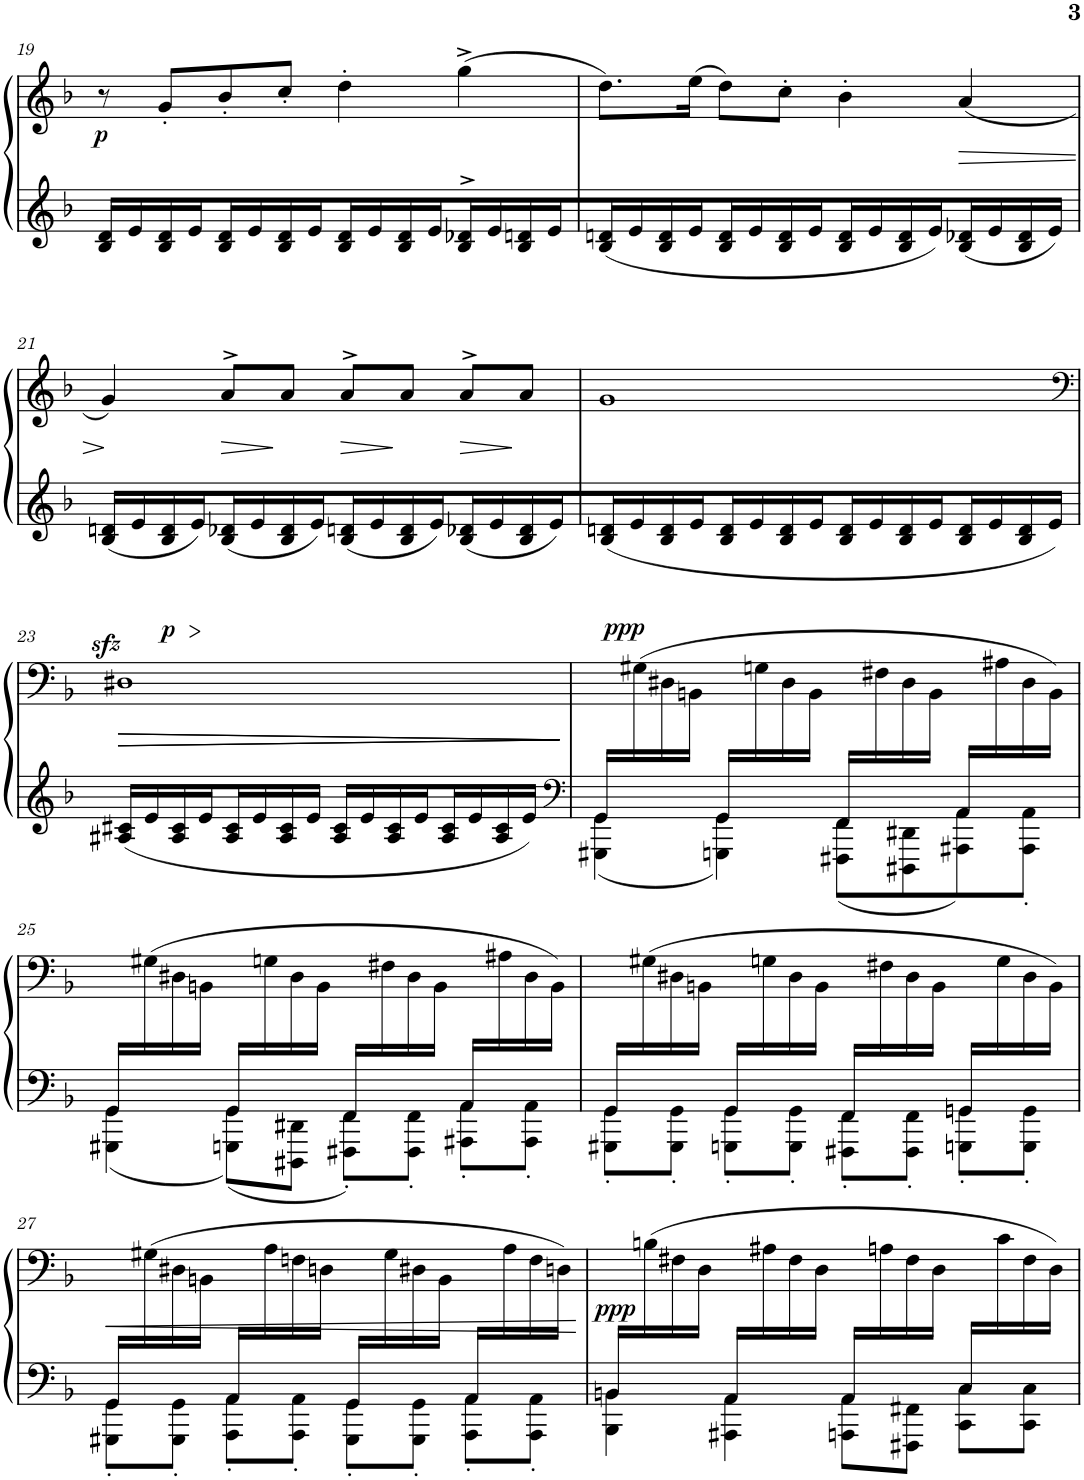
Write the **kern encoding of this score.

**kern	**kern	**dynam
*part1	*part1	*part1
*staff2	*staff1	*staff1/2
*I"Piano	*	*
*I'Pno.	*	*
!!LO:PB:g=z
*clefG2	*clefG2	*
*k[b-]	*k[b-]	*
*M4/4	*M4/4	*
=19	=19	=19
!	!	!LO:DY:b
16B-/ 16d/LL	8r	p
16e/	.	.
16B-/ 16d/	8g'/L	.
16e/J	.	.
16B-/ 16d/L	8b-'/	.
16e/	.	.
16B-/ 16d/	8cc'/J	.
16e/J	.	.
16B-/ 16d/L	4dd'\	.
16e/	.	.
16B-/ 16d/	.	.
16e/J	.	.
16B-/^> 16d-X/^>L	(4gg^\	.
16e/	.	.
16B-/ 16dn/	.	.
16e/J	.	.
=20	=20	=20
16B-/ 16dn/L	8.dd\L)	.
16e/	.	.
16B-/ 16d/	.	.
16e/J	(16ee\Jk	.
16B-/ 16d/L	8dd\L)	.
16e/	.	.
16B-/ 16d/	8cc'\J	.
16e/J	.	.
16B-/ 16d/L	4b-'\	.
16e/	.	.
16B-/ 16d/	.	.
16e/J	.	.
!	!	!LO:HP:b
16B-/ 16d-X/L	(4a/	>
16e/	.	.
16B-/ 16d-/	.	.
16e/JJ	.	.
!!LO:LB:g=z
=21	=21	=21
16B-/ 16dn/LL	4g/)	.
16e/	.	.
16B-/ 16d/	.	.
16e/J	.	.
!	!	!LO:HP:b
16B-/ 16d-X/L	8a^>/L	>
16e/	.	.
16B-/ 16d-/	8a/J	.
16e/J	.	.
!	!	!LO:HP:n=1:b
16B-/ 16dn/L	8a^>/L	] >
16e/	.	.
16B-/ 16d/	8a/J	.
16e/J	.	.
!	!	!LO:HP:n=1:b
16B-/ 16d-X/L	8a^>/L	] >
16e/	.	.
16B-/ 16d-/	8a/J	.
16e/J	.	.
.	.	]
=22	=22	=22
16B-/ 16dn/L	1g	.
16e/	.	.
16B-/ 16d/	.	.
16e/J	.	.
16B-/ 16d/L	.	.
16e/	.	.
16B-/ 16d/	.	.
16e/J	.	.
16B-/ 16d/L	.	.
16e/	.	.
16B-/ 16d/	.	.
16e/J	.	.
16B-/ 16d/L	.	.
16e/	.	.
16B-/ 16d/	.	.
16e/JJ	.	.
!!LO:LB:g=z
=23	=23	=23
*	*clefF4	*
!	!	!LO:HP:b
!	!	!LO:HP:n=1:b
!	!	!LO:HP:n=1:b
!	!	!LO:DY:n=1:a
16A#X/ 16c#X/LL	1D#Xzz>	> > > p
16e/	.	]
16A#/ 16c#/	.	]
16e/J	.	.
16A#/ 16c#/L	.	.
16e/	.	.
16A#/ 16c#/	.	.
16e/JJ	.	.
16A#/ 16c#/LL	.	.
16e/	.	.
16A#/ 16c#/	.	.
16e/J	.	.
16A#/ 16c#/L	.	.
16e/	.	.
16A#/ 16c#/	.	.
16e/JJ	.	.
.	.	]
=24	=24	=24
*clefF4	*	*
*^	*	*
16GG#X/LL	4GGG#X\ 4GG#\	16ryy	.
!	!	!	!LO:DY:a
8.ryy	.	(16G#X\	ppp
.	.	16D#X\	.
.	.	16BBn\JJ	.
16GGn/LL	4GGGn\ 4GG\	16ryy	.
8.ryy	.	16Gn\	.
.	.	16D#\	.
.	.	16BB\JJ	.
16FF#X/LL	8FFF#X\ 8FF#\L	16ryy	.
8.ryy	.	16F#X\	.
.	8DDD#X\ 8DD#X\	16D#\	.
.	.	16BB\JJ	.
16AA#X/LL	8AAA#X\ 8AA#\	16ryy	.
8.ryy	.	16A#X\	.
.	8AAA#\'< 8AA#\'<J	16D#\	.
.	.	16BB\JJ)	.
!!LO:LB:g=z
=25	=25	=25	=25
16GG#X/LL	4GGG#X\ 4GG#\	16ryy	.
8.ryy	.	(16G#X\	.
.	.	16D#X\	.
.	.	16BBn\JJ	.
16GGn/LL	8GGGn\ 8GG\L	16ryy	.
8.ryy	.	16Gn\	.
.	8DDD#X\ 8DD#X\J	16D#\	.
.	.	16BB\JJ	.
16FF#X/LL	8FFF#X\'< 8FF#\'<L	16ryy	.
8.ryy	.	16F#X\	.
.	8FFF#\'< 8FF#\'<J	16D#\	.
.	.	16BB\JJ	.
16AA#X/LL	8AAA#X\'< 8AA#\'<L	16ryy	.
8.ryy	.	16A#X\	.
.	8AAA#\'< 8AA#\'<J	16D#\	.
.	.	16BB\JJ)	.
=26	=26	=26	=26
16GG#X/LL	8GGG#X\'< 8GG#\'<L	16ryy	.
8.ryy	.	(16G#X\	.
.	8GGG#\'< 8GG#\'<J	16D#X\	.
.	.	16BBn\JJ	.
16GGn/LL	8GGGn\'< 8GG\'<L	16ryy	.
8.ryy	.	16Gn\	.
.	8GGG\'< 8GG\'<J	16D#\	.
.	.	16BB\JJ	.
16FF#X/LL	8FFF#X\'< 8FF#\'<L	16ryy	.
8.ryy	.	16F#X\	.
.	8FFF#\'< 8FF#\'<J	16D#\	.
.	.	16BB\JJ	.
16GGn/LL	8GGGn\'< 8GGn\'<L	16ryy	.
8.ryy	.	16G\	.
.	8GGG\'< 8GG\'<J	16D#\	.
.	.	16BB\JJ)	.
!!LO:LB:g=z
=27	=27	=27	=27
16GG#X/LL	8GGG#X\'< 8GG#\'<L	16ryy	.
8.ryy	.	(16G#X\	.
.	8GGG#\'< 8GG#\'<J	16D#X\	.
.	.	16BBn\JJ	.
16AA/LL	8AAA\'< 8AA\'<L	16ryy	.
8.ryy	.	16A\	.
.	8AAA\'< 8AA\'<J	16Fn\	.
.	.	16Dn\JJ	.
16GG#/LL	8GGG#\'< 8GG#\'<L	16ryy	.
8.ryy	.	16G#\	.
.	8GGG#\'< 8GG#\'<J	16D#X\	.
.	.	16BB\JJ	.
16AA/LL	8AAA\'< 8AA\'<L	16ryy	.
8.ryy	.	16A\	.
.	8AAA\'< 8AA\'<J	16F\	.
.	.	16Dn\JJ)	.
*v	*v	*	*
.	.	]
=28	=28	=28
*^	*	*
16BBn/LL	4BBB-\ 4BB\	16ryy	.
!	!	!	!LO:DY:b
8.ryy	.	(16Bn\	ppp
.	.	16F#X\	.
.	.	16D\JJ	.
16AA#X/LL	4AAA#X\ 4AA#\	16ryy	.
8.ryy	.	16A#X\	.
.	.	16F#\	.
.	.	16D\JJ	.
16AAn/LL	8AAAn\ 8AA\L	16ryy	.
8.ryy	.	16An\	.
.	8FFF#X\ 8FF#X\J	16F#\	.
.	.	16D\JJ	.
16C/LL	8CC\ 8C\L	16ryy	.
8.ryy	.	16c\	.
.	8CC\ 8C\J	16F#\	.
.	.	16D\JJ)	.
*v	*v	*	*
=	=	=
*-	*-	*-
